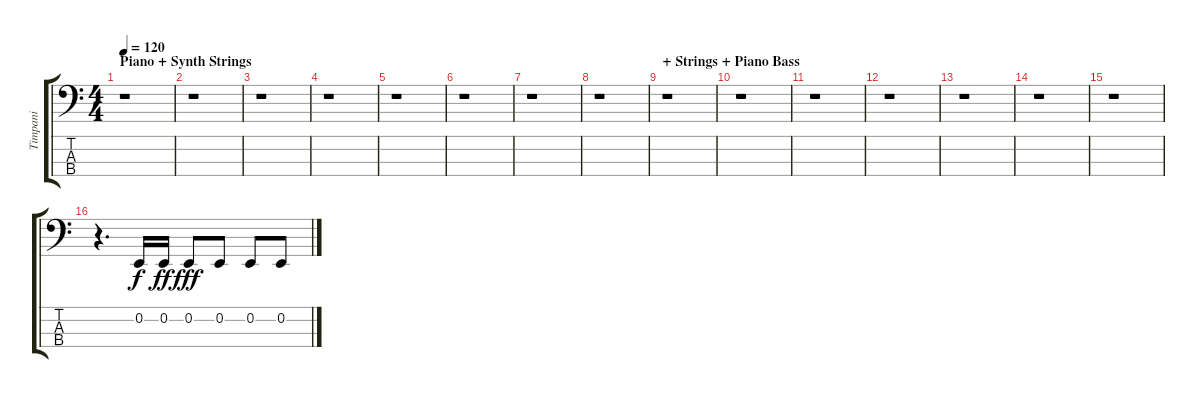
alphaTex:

\track ("Timpani" "Timpani") {instrument timpani}
\staff {score tabs}
\tuning (A2 E2 A1 E1) {hide}
\ts (4 4)
\section ("" "Piano + Synth Strings")
\tempo 120
\clef f4
\ks c
r.1{dy f} |
r.1 |
r.1 |
r.1 |
r.1 |
r.1 |
r.1 |
r.1 |
\section ("" "+ Strings + Piano Bass")
r.1 |
r.1 |
r.1 |
r.1 |
r.1 |
r.1 |
r.1 |
r.4{d} 0.2.16 0.2.16{dy ff} 0.2.8{dy fff} 0.2.8 0.2.8 0.2.8
